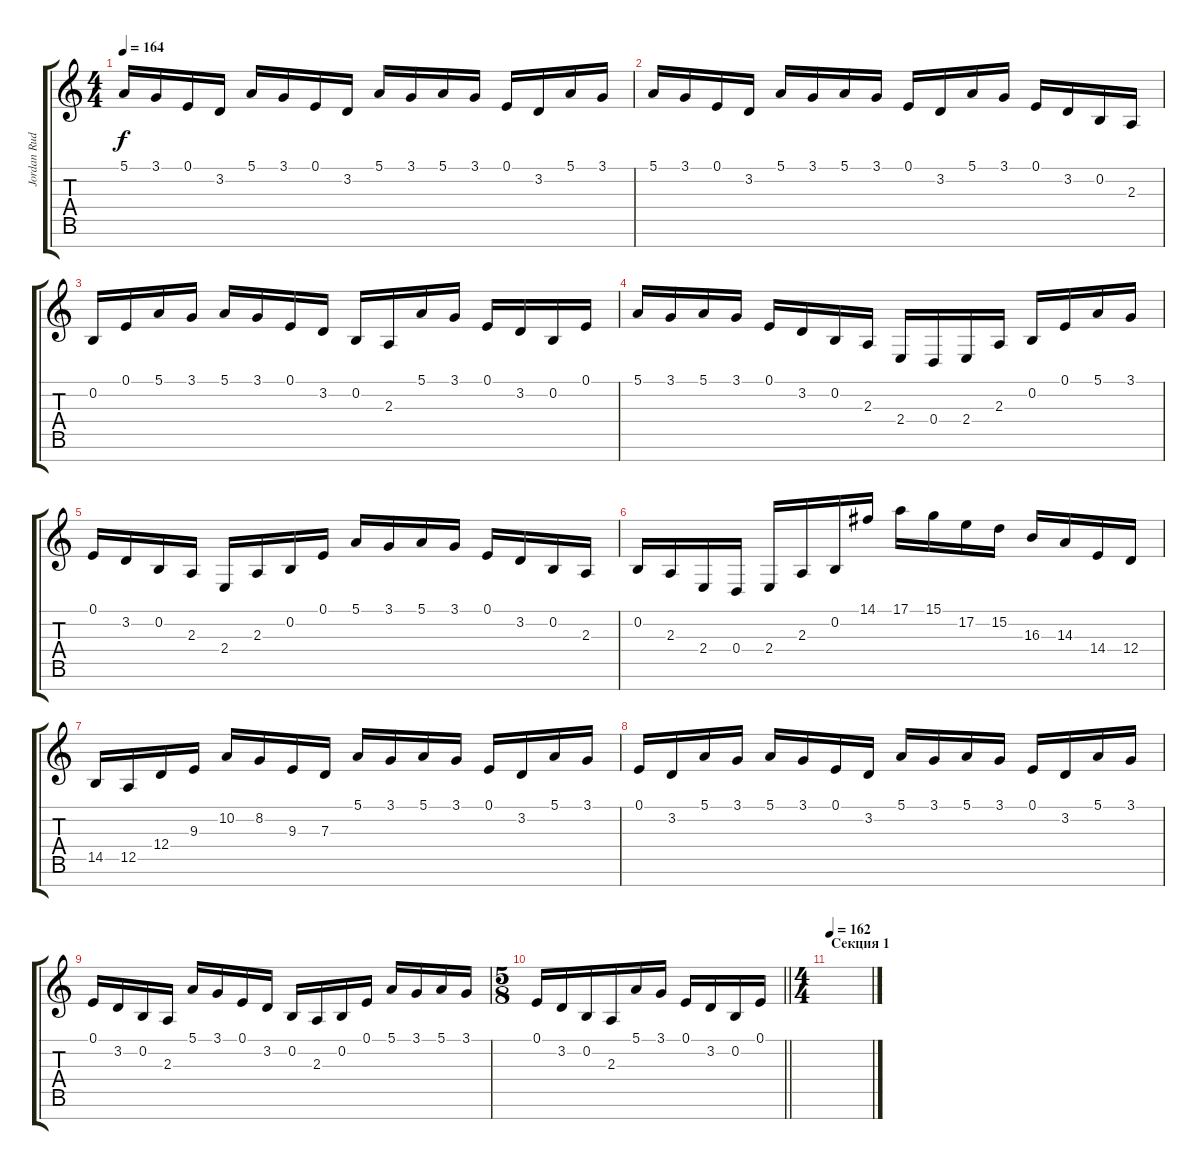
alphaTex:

\track ("Jordan Rudess lead 1" "Jordan Rud") {instrument harpsichord}
\staff {score tabs}
\tuning (E4 B3 G3 D3 A2 E2 B1) {hide}
\ts (4 4)
\tempo 164
\clef g2
\ks c
5.1.16{dy f} 3.1.16 0.1.16 3.2.16 5.1.16 3.1.16 0.1.16 3.2.16 5.1.16 3.1.16 5.1.16 3.1.16 0.1.16 3.2.16 5.1.16 3.1.16 |
5.1.16 3.1.16 0.1.16 3.2.16 5.1.16 3.1.16 5.1.16 3.1.16 0.1.16 3.2.16 5.1.16 3.1.16 0.1.16 3.2.16 0.2.16 2.3.16 |
0.2.16 0.1.16 5.1.16 3.1.16 5.1.16 3.1.16 0.1.16 3.2.16 0.2.16 2.3.16 5.1.16 3.1.16 0.1.16 3.2.16 0.2.16 0.1.16 |
5.1.16 3.1.16 5.1.16 3.1.16 0.1.16 3.2.16 0.2.16 2.3.16 2.4.16 0.4.16 2.4.16 2.3.16 0.2.16 0.1.16 5.1.16 3.1.16 |
0.1.16 3.2.16 0.2.16 2.3.16 2.4.16 2.3.16 0.2.16 0.1.16 5.1.16 3.1.16 5.1.16 3.1.16 0.1.16 3.2.16 0.2.16 2.3.16 |
0.2.16 2.3.16 2.4.16 0.4.16 2.4.16 2.3.16 0.2.16 14.1.16 17.1.16 15.1.16 17.2.16 15.2.16 16.3.16 14.3.16 14.4.16 12.4.16 |
14.5.16 12.5.16 12.4.16 9.3.16 10.2.16 8.2.16 9.3.16 7.3.16 5.1.16 3.1.16 5.1.16 3.1.16 0.1.16 3.2.16 5.1.16 3.1.16 |
0.1.16 3.2.16 5.1.16 3.1.16 5.1.16 3.1.16 0.1.16 3.2.16 5.1.16 3.1.16 5.1.16 3.1.16 0.1.16 3.2.16 5.1.16 3.1.16 |
0.1.16 3.2.16 0.2.16 2.3.16 5.1.16 3.1.16 0.1.16 3.2.16 0.2.16 2.3.16 0.2.16 0.1.16 5.1.16 3.1.16 5.1.16 3.1.16 |
\ts (5 8)
\barLineRight lightlight
0.1.16 3.2.16 0.2.16 2.3.16 5.1.16 3.1.16 0.1.16 3.2.16 0.2.16 0.1.16 |
\ts (4 4)
\section ("" "Секция 1")
\tempo 162
